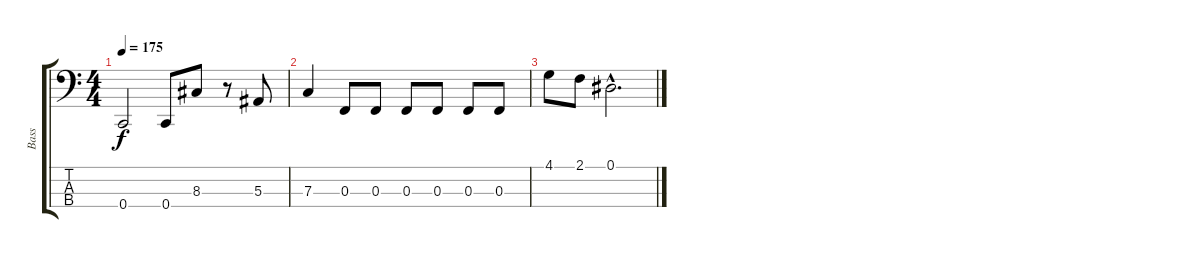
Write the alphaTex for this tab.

\track ("Bass" "Bass") {instrument electricbassfinger}
\staff {score tabs}
\tuning (Eb2 Bb1 F1 C1) {hide}
\ts (4 4)
\tempo 175
\clef f4
\ks c
0.4.2{dy f} 0.4.8 8.3.8 r.8 5.3.8 |
7.3.4 0.3.8 0.3.8 0.3.8 0.3.8 0.3.8 0.3.8 |
4.1.8 2.1.8 0.1{hac}.2{d}
